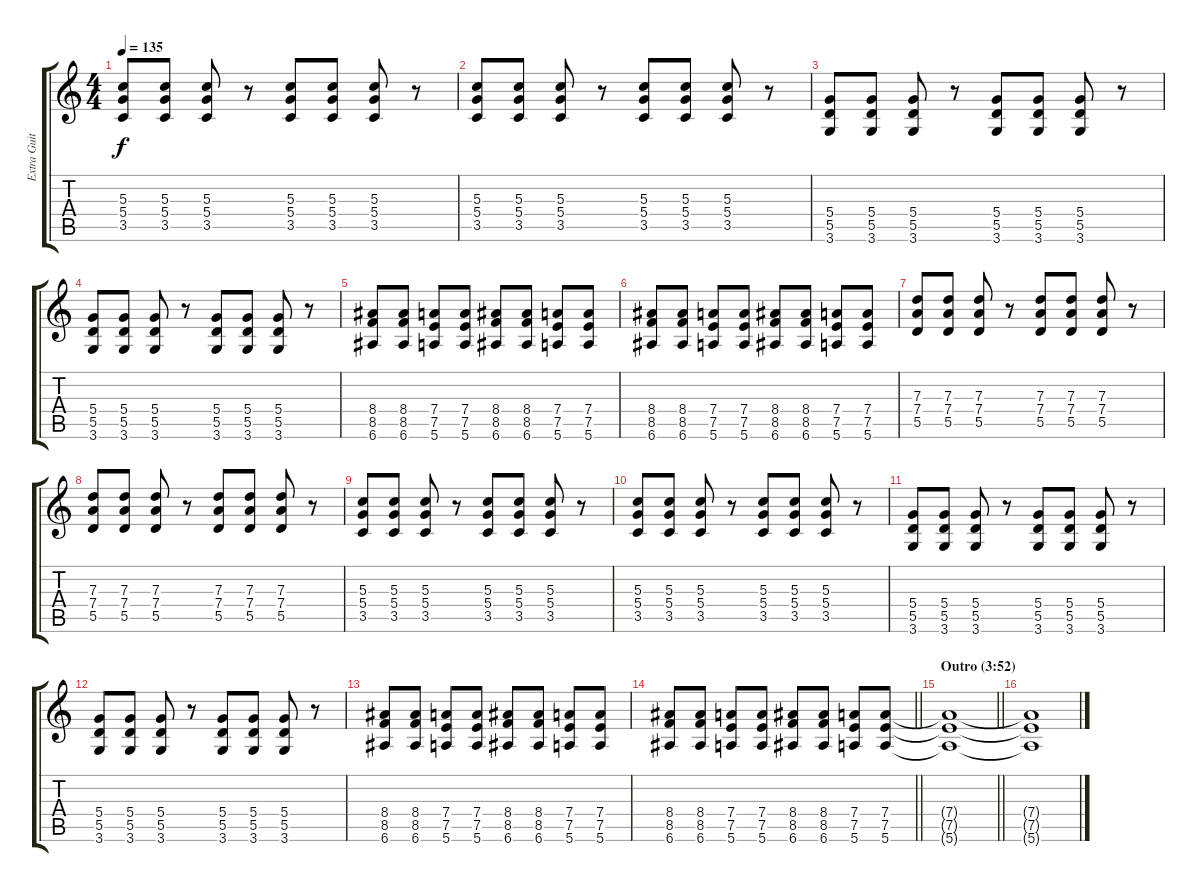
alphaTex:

\track ("Extra Guitar" "Extra Guit") {instrument distortionguitar}
\staff {score tabs}
\tuning (E4 B3 G3 D3 A2 E2) {hide}
\ts (4 4)
\tempo 135
\clef g2
\ks c
(5.3 5.4 3.5).8{dy f} (5.3 5.4 3.5).8 (5.3 5.4 3.5).8 r.8 (5.3 5.4 3.5).8 (5.3 5.4 3.5).8 (5.3 5.4 3.5).8 r.8 |
(5.3 5.4 3.5).8 (5.3 5.4 3.5).8 (5.3 5.4 3.5).8 r.8 (5.3 5.4 3.5).8 (5.3 5.4 3.5).8 (5.3 5.4 3.5).8 r.8 |
(5.4 5.5 3.6).8 (5.4 5.5 3.6).8 (5.4 5.5 3.6).8 r.8 (5.4 5.5 3.6).8 (5.4 5.5 3.6).8 (5.4 5.5 3.6).8 r.8 |
(5.4 5.5 3.6).8 (5.4 5.5 3.6).8 (5.4 5.5 3.6).8 r.8 (5.4 5.5 3.6).8 (5.4 5.5 3.6).8 (5.4 5.5 3.6).8 r.8 |
(8.4 8.5 6.6).8 (8.4 8.5 6.6).8 (7.4 7.5 5.6).8 (7.4 7.5 5.6).8 (8.4 8.5 6.6).8 (8.4 8.5 6.6).8 (7.4 7.5 5.6).8 (7.4 7.5 5.6).8 |
(8.4 8.5 6.6).8 (8.4 8.5 6.6).8 (7.4 7.5 5.6).8 (7.4 7.5 5.6).8 (8.4 8.5 6.6).8 (8.4 8.5 6.6).8 (7.4 7.5 5.6).8 (7.4 7.5 5.6).8 |
(7.3 7.4 5.5).8 (7.3 7.4 5.5).8 (7.3 7.4 5.5).8 r.8 (7.3 7.4 5.5).8 (7.3 7.4 5.5).8 (7.3 7.4 5.5).8 r.8 |
(7.3 7.4 5.5).8 (7.3 7.4 5.5).8 (7.3 7.4 5.5).8 r.8 (7.3 7.4 5.5).8 (7.3 7.4 5.5).8 (7.3 7.4 5.5).8 r.8 |
(5.3 5.4 3.5).8 (5.3 5.4 3.5).8 (5.3 5.4 3.5).8 r.8 (5.3 5.4 3.5).8 (5.3 5.4 3.5).8 (5.3 5.4 3.5).8 r.8 |
(5.3 5.4 3.5).8 (5.3 5.4 3.5).8 (5.3 5.4 3.5).8 r.8 (5.3 5.4 3.5).8 (5.3 5.4 3.5).8 (5.3 5.4 3.5).8 r.8 |
(5.4 5.5 3.6).8 (5.4 5.5 3.6).8 (5.4 5.5 3.6).8 r.8 (5.4 5.5 3.6).8 (5.4 5.5 3.6).8 (5.4 5.5 3.6).8 r.8 |
(5.4 5.5 3.6).8 (5.4 5.5 3.6).8 (5.4 5.5 3.6).8 r.8 (5.4 5.5 3.6).8 (5.4 5.5 3.6).8 (5.4 5.5 3.6).8 r.8 |
(8.4 8.5 6.6).8 (8.4 8.5 6.6).8 (7.4 7.5 5.6).8 (7.4 7.5 5.6).8 (8.4 8.5 6.6).8 (8.4 8.5 6.6).8 (7.4 7.5 5.6).8 (7.4 7.5 5.6).8 |
\barLineRight lightlight
(8.4 8.5 6.6).8 (8.4 8.5 6.6).8 (7.4 7.5 5.6).8 (7.4 7.5 5.6).8 (8.4 8.5 6.6).8 (8.4 8.5 6.6).8 (7.4 7.5 5.6).8 (7.4 7.5 5.6).8 |
\section ("" "Outro (3:52)")
\barLineRight lightlight
(7.4{t} 7.5{t} 5.6{t}).1 |
(7.4{t} 7.5{t} 5.6{t}).1
